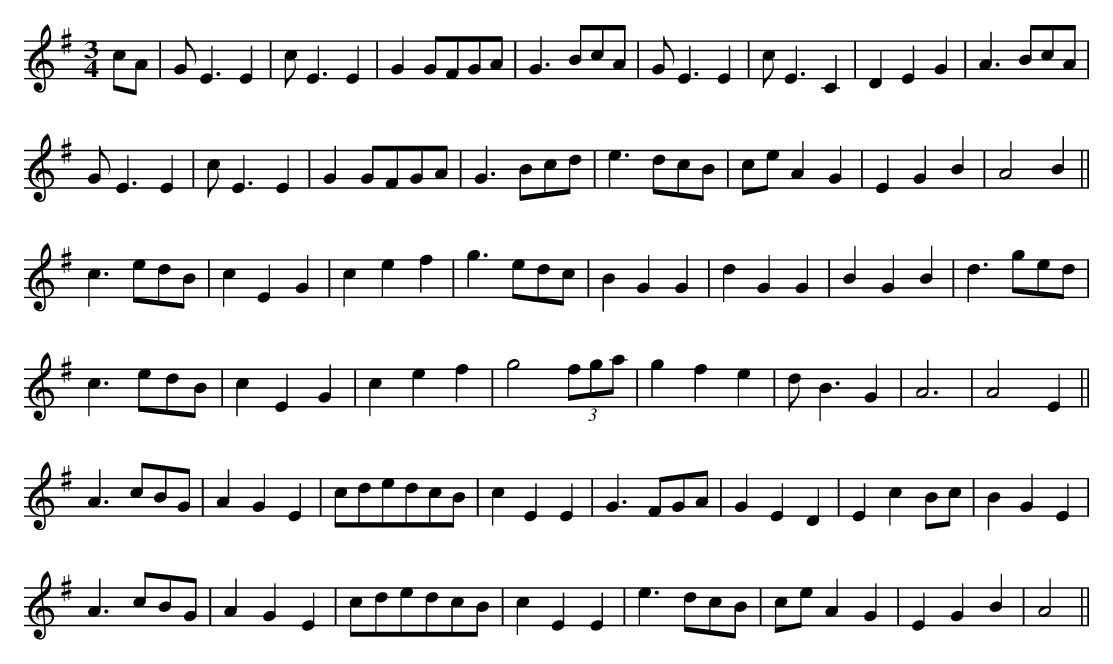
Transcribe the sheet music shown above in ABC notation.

X:1
M:3/4
K:Ador
cA|GE3E2|cE3E2|G2GFGA|G3BcA|GE3E2|cE3C2|D2E2G2|A3BcA|
GE3E2|cE3E2|G2GFGA|G3Bcd|e3dcB|ceA2G2|E2G2B2|A4B2||
c3edB|c2E2G2|c2e2f2|g3edc|B2G2G2|d2G2G2|B2G2B2|d3ged|
c3edB|c2E2G2|c2e2f2|g4(3fga|g2f2e2|dB3G2|A6|A4E2||
A3cBG|A2G2E2|cdedcB|c2E2E2|G3FGA|G2E2D2|E2c2Bc|B2G2E2|
A3cBG|A2G2E2|cdedcB|c2E2E2|e3dcB|ceA2G2|E2G2B2|A4||
